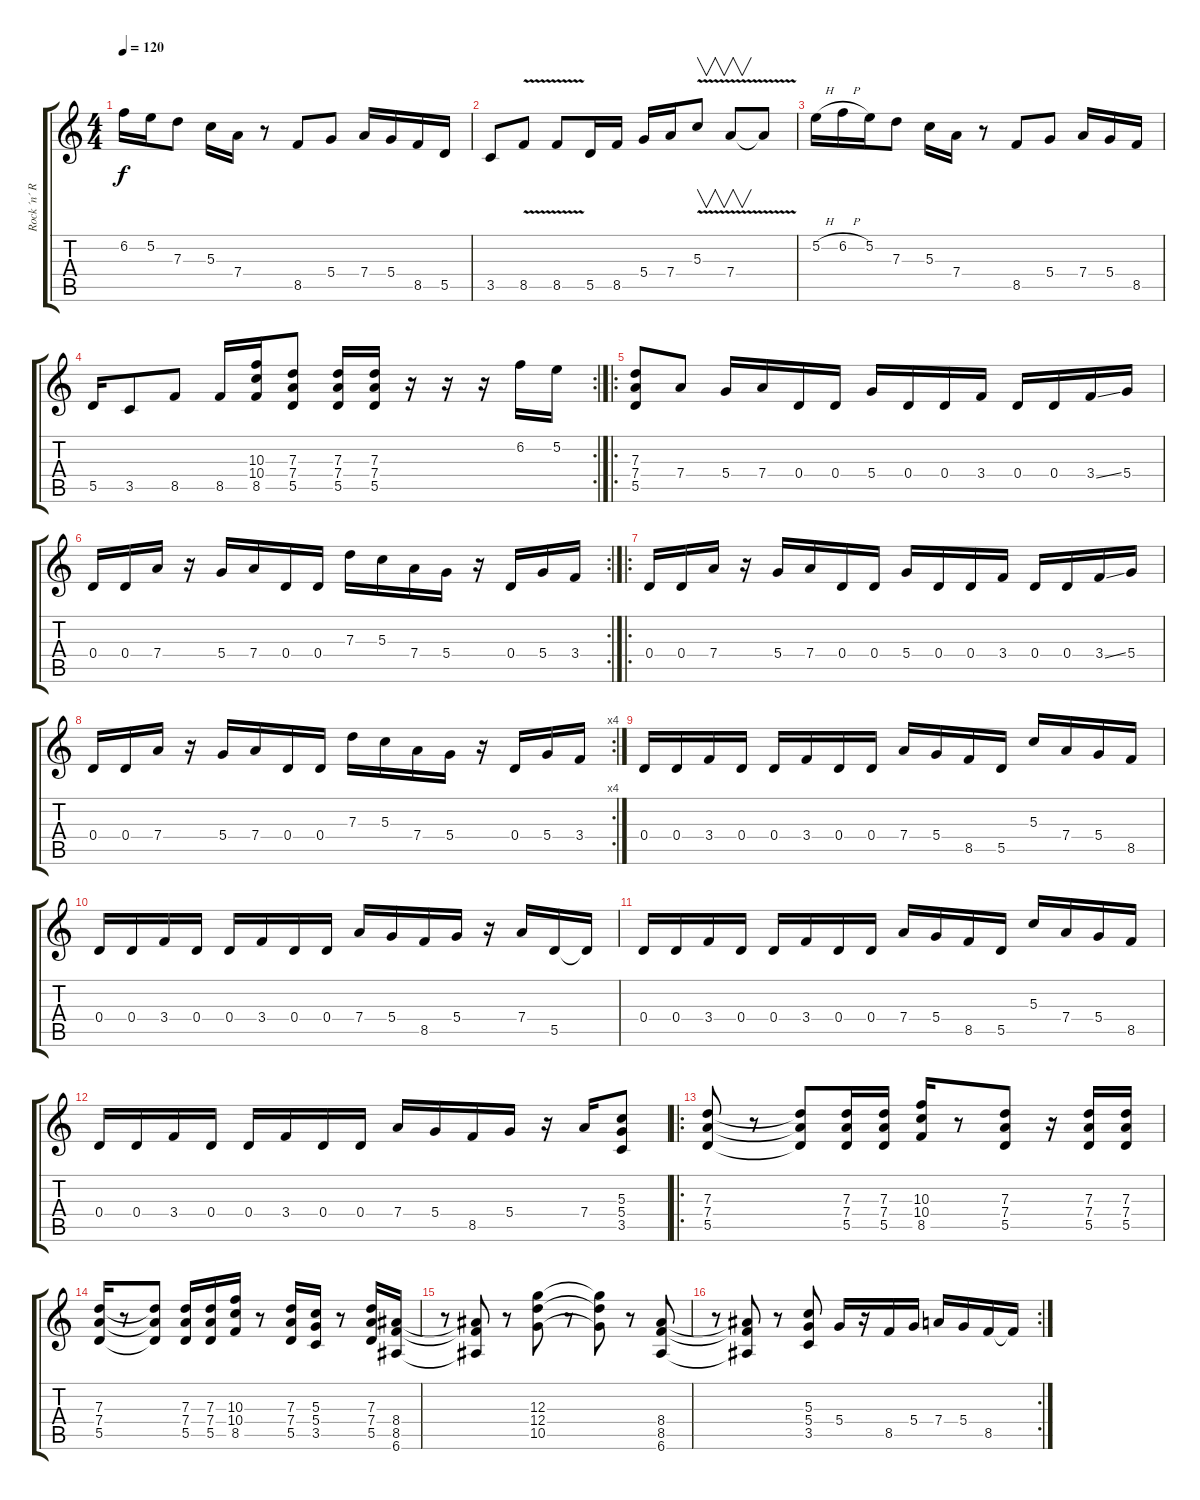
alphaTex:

\track ("Rock ´n´ Rolf " "Rock ´n´ R") {instrument distortionguitar}
\staff {score tabs}
\tuning (E4 B3 G3 D3 A2 E2) {hide}
\ts (4 4)
\tempo 120
\clef g2
\ks c
6.2.16{dy f instrument distortionguitar} 5.2.16 7.3.8 5.3.16 7.4.16 r.8 8.5.8 5.4.8 7.4.16 5.4.16 8.5.16 5.5.16 |
3.5.8 8.5{v}.8 8.5{v}.8 5.5.16 8.5.16 5.4.16 7.4.16 5.3{v}.8{v} 7.4{v}.8{v} 7.4{t}.8 |
5.2{h}.16 6.2{h}.16 5.2.16 7.3.8 5.3.16 7.4.16 r.8 8.5.8 5.4.8 7.4.16 5.4.16 8.5.16 |
\rc 2
5.5.16 3.5.8 8.5.8 8.5.16 (10.3 10.4 8.5).16 (7.3 7.4 5.5).8 (7.3 7.4 5.5).16 (7.3 7.4 5.5).16 r.16 r.16 r.16 6.2.16 5.2.16 |
\ro
(7.3 7.4 5.5).8 7.4.8 5.4.16 7.4.16 0.4.16 0.4.16 5.4.16 0.4.16 0.4.16 3.4.16 0.4.16 0.4.16 3.4{ss}.16 5.4.16 |
\rc 2
0.4.16 0.4.16 7.4.16 r.16 5.4.16 7.4.16 0.4.16 0.4.16 7.3.16 5.3.16 7.4.16 5.4.16 r.16 0.4.16 5.4.16 3.4.16 |
\ro
0.4.16 0.4.16 7.4.16 r.16 5.4.16 7.4.16 0.4.16 0.4.16 5.4.16 0.4.16 0.4.16 3.4.16 0.4.16 0.4.16 3.4{ss}.16 5.4.16 |
\rc 4
0.4.16 0.4.16 7.4.16 r.16 5.4.16 7.4.16 0.4.16 0.4.16 7.3.16 5.3.16 7.4.16 5.4.16 r.16 0.4.16 5.4.16 3.4.16 |
0.4.16 0.4.16 3.4.16 0.4.16 0.4.16 3.4.16 0.4.16 0.4.16 7.4.16 5.4.16 8.5.16 5.5.16 5.3.16 7.4.16 5.4.16 8.5.16 |
0.4.16 0.4.16 3.4.16 0.4.16 0.4.16 3.4.16 0.4.16 0.4.16 7.4.16 5.4.16 8.5.16 5.4.16 r.16 7.4.16 5.5.16 5.5{t}.16 |
0.4.16 0.4.16 3.4.16 0.4.16 0.4.16 3.4.16 0.4.16 0.4.16 7.4.16 5.4.16 8.5.16 5.5.16 5.3.16 7.4.16 5.4.16 8.5.16 |
0.4.16 0.4.16 3.4.16 0.4.16 0.4.16 3.4.16 0.4.16 0.4.16 7.4.16 5.4.16 8.5.16 5.4.16 r.16 7.4.16 (5.3 5.4 3.5).8 |
\ro
(7.3 7.4 5.5).8 r.8 (7.3{t} 7.4{t} 5.5{t}).8 (7.3 7.4 5.5).16 (7.3 7.4 5.5).16 (10.3 10.4 8.5).16 r.8 (7.3 7.4 5.5).8 r.16 (7.3 7.4 5.5).16 (7.3 7.4 5.5).16 |
(7.3 7.4 5.5).16 r.8 (7.3{t} 7.4{t} 5.5{t}).8 (7.3 7.4 5.5).16 (7.3 7.4 5.5).16 (10.3 10.4 8.5).16 r.8 (7.3 7.4 5.5).16 (5.3 5.4 3.5).16 r.8 (7.3 7.4 5.5).16 (8.4 8.5 6.6).16 |
r.8 (8.4{t} 8.5{t} 6.6{t}).8 r.8 (12.3 12.4 10.5).8 r.8 (12.3{t} 12.4{t} 10.5{t}).8 r.8 (8.4 8.5 6.6).8 |
\rc 2
r.8 (8.4{t} 8.5{t} 6.6{t}).8 r.8 (5.3 5.4 3.5).8 5.4.16 r.16 8.5.16 5.4.16 7.4.16 5.4.16 8.5.16 8.5{t}.16
